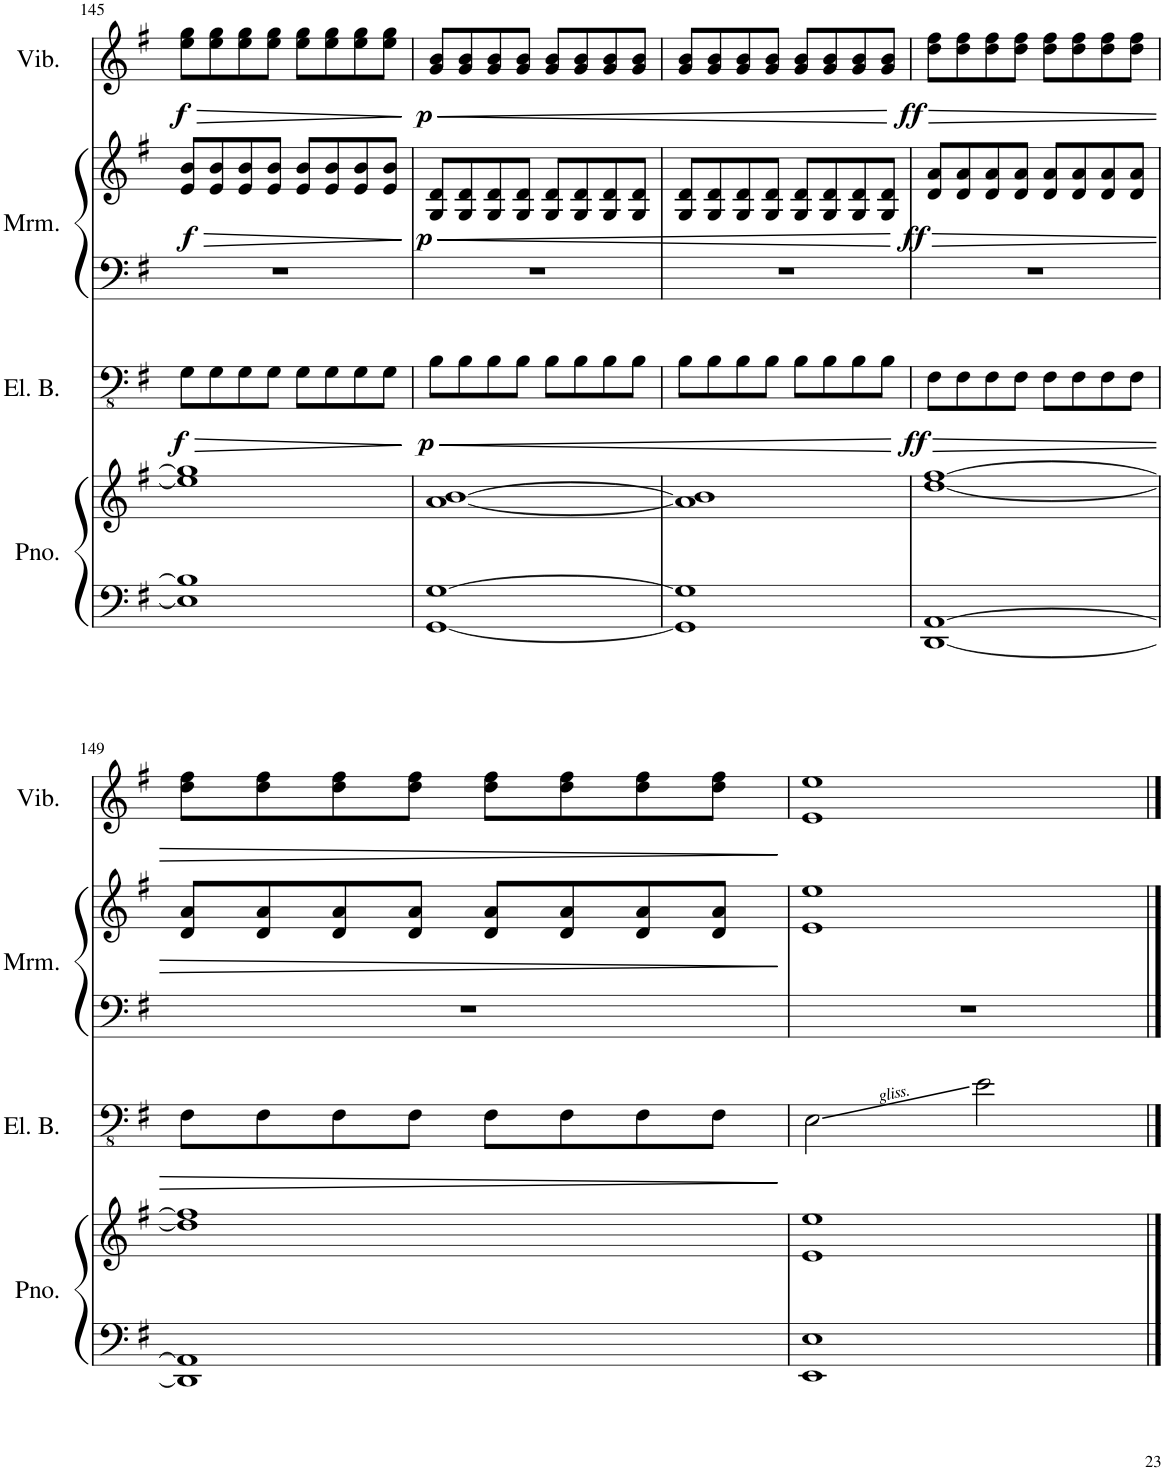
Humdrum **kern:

**kern	**kern	**kern	**dynam	**kern	**dynam	**kern	**dynam
*part4	*part4	*part3	*part3	*part2	*part2	*part1	*part1
*staff5	*staff4	*staff3	*staff3	*staff2	*staff2	*staff1	*staff1
*I"Piano	*	*I"Electric Bass	*	*I"Marimba	*	*I"Vibraphone	*
*I'Pno.	*	*I'El. B.	*	*I'Mrm.	*	*I'Vib.	*
!!LO:PB:g=z
*clefF4	*clefG2	*clefFv4	*	*clefG2	*	*clefG2	*
*k[f#]	*k[f#]	*k[f#]	*	*k[f#]	*	*k[f#]	*
*M4/4	*M4/4	*M4/4	*	*M4/4	*	*M4/4	*
=145	=145	=145	=145	=145	=145	=145	=145
!	!	!	!LO:HP:b	!	!LO:HP:b	!	!LO:HP:b
!	!	!	!LO:DY:n=1:b	!	!LO:DY:n=1:b	!	!LO:DY:n=1:b
1E] 1B]	1ee] 1gg]	8GG\L	> f	8e/ 8b/L	> f	8ee\ 8gg\L	> f
.	.	8GG\	.	8e/ 8b/	.	8ee\ 8gg\	.
.	.	8GG\	.	8e/ 8b/	.	8ee\ 8gg\	.
.	.	8GG\J	.	8e/ 8b/J	.	8ee\ 8gg\J	.
.	.	8GG\L	.	8e/ 8b/L	.	8ee\ 8gg\L	.
.	.	8GG\	.	8e/ 8b/	.	8ee\ 8gg\	.
.	.	8GG\	.	8e/ 8b/	.	8ee\ 8gg\	.
.	.	8GG\J	.	8e/ 8b/J	.	8ee\ 8gg\J	.
.	.	.	]	.	]	.	]
=146	=146	=146	=146	=146	=146	=146	=146
!	!	!	!LO:HP:b	!	!LO:HP:b	!	!LO:HP:b
!	!	!	!LO:DY:n=1:b	!	!LO:DY:n=1:b	!	!LO:DY:n=1:b
[1GG [1G	[1a [1b	8BB\L	< p	8G/ 8d/L	< p	8g/ 8b/L	< p
.	.	8BB\	.	8G/ 8d/	.	8g/ 8b/	.
.	.	8BB\	.	8G/ 8d/	.	8g/ 8b/	.
.	.	8BB\J	.	8G/ 8d/J	.	8g/ 8b/J	.
.	.	8BB\L	.	8G/ 8d/L	.	8g/ 8b/L	.
.	.	8BB\	.	8G/ 8d/	.	8g/ 8b/	.
.	.	8BB\	.	8G/ 8d/	.	8g/ 8b/	.
.	.	8BB\J	.	8G/ 8d/J	.	8g/ 8b/J	.
=147	=147	=147	=147	=147	=147	=147	=147
1GG] 1G]	1a] 1b]	8BB\L	.	8G/ 8d/L	.	8g/ 8b/L	.
.	.	8BB\	.	8G/ 8d/	.	8g/ 8b/	.
.	.	8BB\	.	8G/ 8d/	.	8g/ 8b/	.
.	.	8BB\J	.	8G/ 8d/J	.	8g/ 8b/J	.
.	.	8BB\L	.	8G/ 8d/L	.	8g/ 8b/L	.
.	.	8BB\	.	8G/ 8d/	.	8g/ 8b/	.
.	.	8BB\	.	8G/ 8d/	.	8g/ 8b/	.
.	.	8BB\J	.	8G/ 8d/J	.	8g/ 8b/J	.
.	.	.	[	.	[	.	[
=148	=148	=148	=148	=148	=148	=148	=148
!	!	!	!LO:HP:b	!	!LO:HP:b	!	!LO:HP:b
!	!	!	!LO:DY:n=1:b	!	!LO:DY:n=1:b	!	!LO:DY:n=1:b
[1DD [1AA	[1dd [1ff#	8FF#\L	> ff	8d/ 8a/L	> ff	8dd\ 8ff#\L	> ff
.	.	8FF#\	.	8d/ 8a/	.	8dd\ 8ff#\	.
.	.	8FF#\	.	8d/ 8a/	.	8dd\ 8ff#\	.
.	.	8FF#\J	.	8d/ 8a/J	.	8dd\ 8ff#\J	.
.	.	8FF#\L	.	8d/ 8a/L	.	8dd\ 8ff#\L	.
.	.	8FF#\	.	8d/ 8a/	.	8dd\ 8ff#\	.
.	.	8FF#\	.	8d/ 8a/	.	8dd\ 8ff#\	.
.	.	8FF#\J	.	8d/ 8a/J	.	8dd\ 8ff#\J	.
!!LO:LB:g=z
=149	=149	=149	=149	=149	=149	=149	=149
1DD] 1AA]	1dd] 1ff#]	8FF#\L	.	8d/ 8a/L	.	8dd\ 8ff#\L	.
.	.	8FF#\	.	8d/ 8a/	.	8dd\ 8ff#\	.
.	.	8FF#\	.	8d/ 8a/	.	8dd\ 8ff#\	.
.	.	8FF#\J	.	8d/ 8a/J	.	8dd\ 8ff#\J	.
.	.	8FF#\L	.	8d/ 8a/L	.	8dd\ 8ff#\L	.
.	.	8FF#\	.	8d/ 8a/	.	8dd\ 8ff#\	.
.	.	8FF#\	.	8d/ 8a/	.	8dd\ 8ff#\	.
.	.	8FF#\J	.	8d/ 8a/J	.	8dd\ 8ff#\J	.
.	.	.	]	.	]	.	]
=150	=150	=150	=150	=150	=150	=150	=150
1EE 1E	1e 1ee	2EE\	.	1e 1ee	.	1e 1ee	.
.	.	2E\	.	.	.	.	.
==	==	==	==	==	==	==	==
*-	*-	*-	*-	*-	*-	*-	*-
